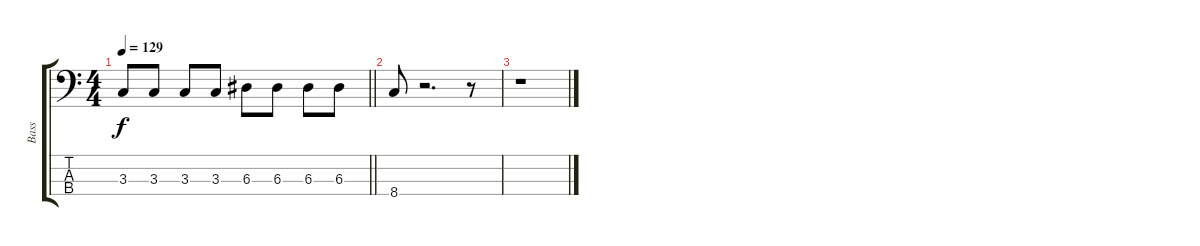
\track ("Bass" "Bass") {instrument electricbassfinger}
\staff {score tabs}
\tuning (G2 D2 A1 E1) {hide}
\ts (4 4)
\tempo 129
\clef f4
\barLineRight lightlight
\ks c
3.3.8{dy f} 3.3.8 3.3.8 3.3.8 6.3.8 6.3.8 6.3.8 6.3.8 |
8.4.8 r.2{d} r.8 |
r.1
